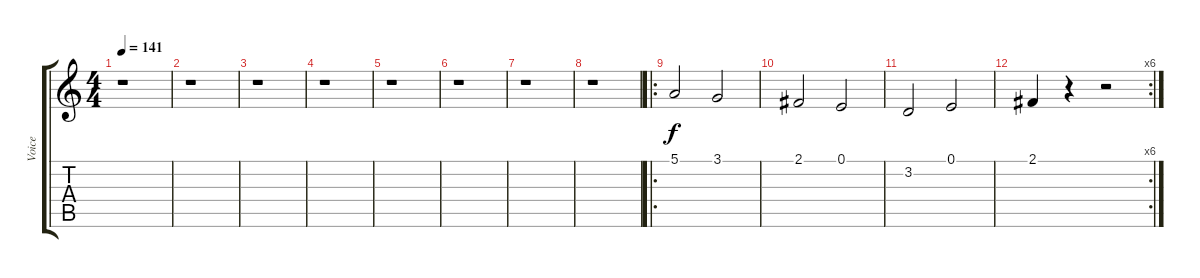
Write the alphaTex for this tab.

\track ("Voice" "Voice") {instrument altosax}
\staff {score tabs}
\tuning (E4 B3 G3 D3 A2 E2) {hide}
\ts (4 4)
\tempo 141
\clef g2
\ks c
r.1{dy f} |
r.1 |
r.1 |
r.1 |
r.1 |
r.1 |
r.1 |
r.1 |
\ro
5.1.2 3.1.2 |
2.1.2 0.1.2 |
3.2.2 0.1.2 |
\rc 6
2.1.4 r.4 r.2
